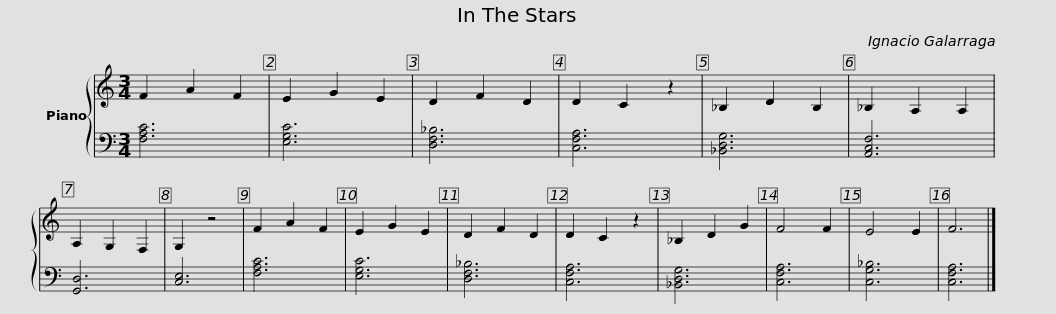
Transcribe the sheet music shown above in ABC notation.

X:1
%%score { 1 | 2 }
L:1/8
M:3/4
I:linebreak $
K:C
V:1 treble
V:2 bass
V:1
 F2 A2 F2 | E2 G2 E2 | D2 F2 D2 | D2 C2 z2 | _B,2 D2 B,2 | %5
 _B,2 A,2 A,2 | A,2 G,2 F,2 | G,2 z4 | F2 A2 F2 | E2 G2 E2 | %10
 D2 F2 D2 |$ D2 C2 z2 | _B,2 D2 G2 | F4 F2 | E4 E2 | %15
 F6 |] %16
V:2
 [F,A,C]6 | [E,G,C]6 | [D,F,_B,]6 | [C,F,A,]6 | [_B,,D,G,]6 | %5
 [A,,C,F,]6 | [G,,D,]6 | [C,E,]6 | [F,A,C]6 | [E,G,C]6 | %10
 [D,F,_B,]6 |$ [C,F,A,]6 | [_B,,D,G,]6 | [C,F,A,]6 | [C,G,_B,]6 | %15
 [C,F,A,]6 |] %16
